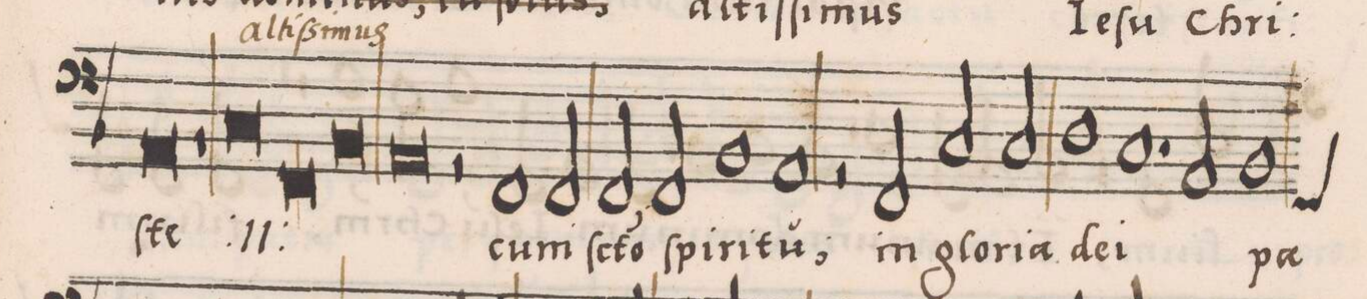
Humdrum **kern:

**kern	**text
*I"BASSVS	*
*clefF4	*
*k[b-]	*
*met(C|)	*
*M2/1	*
0AA	-ſte
=92	=92
1r	.
*	*ij
0C	Ie-
=93	=93
0FF	-ſu
=94	=94
0BB-	Chri-
*Xcol	*
=95	=95
0AA	-ſte
*	*Xij
=96	=96
2r	.
1FF	cum
=97	=97
2FF/	ſ(an)-
2FF/	-cto
2FF/	ſpi-
=98	=98
1BB-	-ri-
1AA	-tu;
=99	=99
2r	.
2FF/	in
2C/	glo-
2C/	-ria
=100	=100
1D	de-
1.C	-i
=101	=101
2AA/	.
*custos:FF	*
1BB-	pa-
=102	=102
*-	*-
